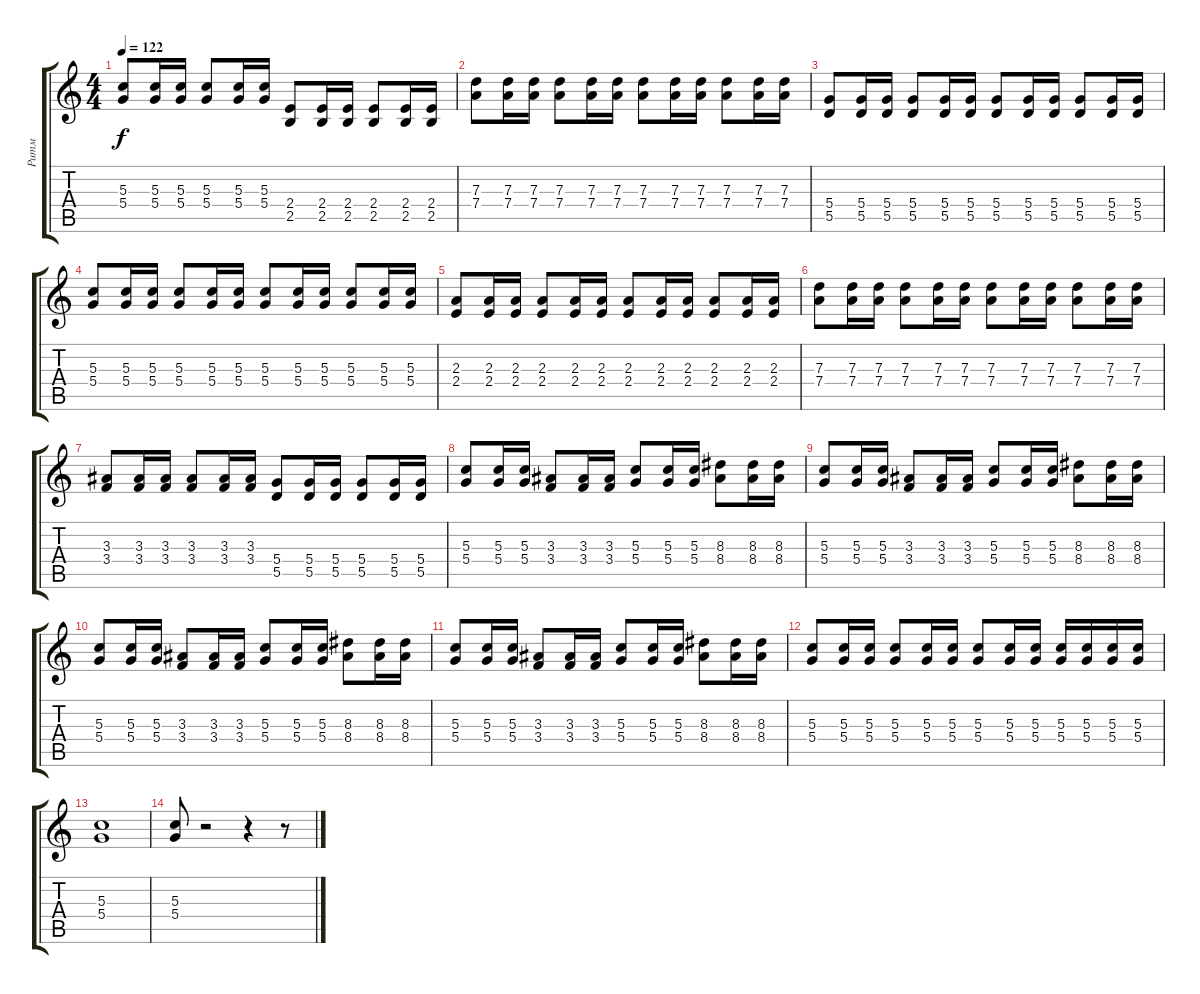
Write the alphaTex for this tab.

\track ("Ритм" "Ритм") {instrument overdrivenguitar}
\staff {score tabs}
\tuning (E4 B3 G3 D3 A2 E2) {hide}
\ts (4 4)
\tempo 122
\clef g2
\ks c
(5.3 5.4).8{dy f} (5.3 5.4).16 (5.3 5.4).16 (5.3 5.4).8 (5.3 5.4).16 (5.3 5.4).16 (2.4 2.5).8 (2.4 2.5).16 (2.4 2.5).16 (2.4 2.5).8 (2.4 2.5).16 (2.4 2.5).16 |
(7.3 7.4).8 (7.3 7.4).16 (7.3 7.4).16 (7.3 7.4).8 (7.3 7.4).16 (7.3 7.4).16 (7.3 7.4).8 (7.3 7.4).16 (7.3 7.4).16 (7.3 7.4).8 (7.3 7.4).16 (7.3 7.4).16 |
(5.4 5.5).8 (5.4 5.5).16 (5.4 5.5).16 (5.4 5.5).8 (5.4 5.5).16 (5.4 5.5).16 (5.4 5.5).8 (5.4 5.5).16 (5.4 5.5).16 (5.4 5.5).8 (5.4 5.5).16 (5.4 5.5).16 |
(5.3 5.4).8 (5.3 5.4).16 (5.3 5.4).16 (5.3 5.4).8 (5.3 5.4).16 (5.3 5.4).16 (5.3 5.4).8 (5.3 5.4).16 (5.3 5.4).16 (5.3 5.4).8 (5.3 5.4).16 (5.3 5.4).16 |
(2.3 2.4).8 (2.3 2.4).16 (2.3 2.4).16 (2.3 2.4).8 (2.3 2.4).16 (2.3 2.4).16 (2.3 2.4).8 (2.3 2.4).16 (2.3 2.4).16 (2.3 2.4).8 (2.3 2.4).16 (2.3 2.4).16 |
(7.3 7.4).8 (7.3 7.4).16 (7.3 7.4).16 (7.3 7.4).8 (7.3 7.4).16 (7.3 7.4).16 (7.3 7.4).8 (7.3 7.4).16 (7.3 7.4).16 (7.3 7.4).8 (7.3 7.4).16 (7.3 7.4).16 |
(3.3 3.4).8 (3.3 3.4).16 (3.3 3.4).16 (3.3 3.4).8 (3.3 3.4).16 (3.3 3.4).16 (5.4 5.5).8 (5.4 5.5).16 (5.4 5.5).16 (5.4 5.5).8 (5.4 5.5).16 (5.4 5.5).16 |
(5.3 5.4).8 (5.3 5.4).16 (5.3 5.4).16 (3.3 3.4).8 (3.3 3.4).16 (3.3 3.4).16 (5.3 5.4).8 (5.3 5.4).16 (5.3 5.4).16 (8.3 8.4).8 (8.3 8.4).16 (8.3 8.4).16 |
(5.3 5.4).8 (5.3 5.4).16 (5.3 5.4).16 (3.3 3.4).8 (3.3 3.4).16 (3.3 3.4).16 (5.3 5.4).8 (5.3 5.4).16 (5.3 5.4).16 (8.3 8.4).8 (8.3 8.4).16 (8.3 8.4).16 |
(5.3 5.4).8 (5.3 5.4).16 (5.3 5.4).16 (3.3 3.4).8 (3.3 3.4).16 (3.3 3.4).16 (5.3 5.4).8 (5.3 5.4).16 (5.3 5.4).16 (8.3 8.4).8 (8.3 8.4).16 (8.3 8.4).16 |
(5.3 5.4).8 (5.3 5.4).16 (5.3 5.4).16 (3.3 3.4).8 (3.3 3.4).16 (3.3 3.4).16 (5.3 5.4).8 (5.3 5.4).16 (5.3 5.4).16 (8.3 8.4).8 (8.3 8.4).16 (8.3 8.4).16 |
(5.3 5.4).8 (5.3 5.4).16 (5.3 5.4).16 (5.3 5.4).8 (5.3 5.4).16 (5.3 5.4).16 (5.3 5.4).8 (5.3 5.4).16 (5.3 5.4).16 (5.3 5.4).16 (5.3 5.4).16 (5.3 5.4).16 (5.3 5.4).16 |
(5.3 5.4).1 |
(5.3 5.4).8 r.2 r.4 r.8
